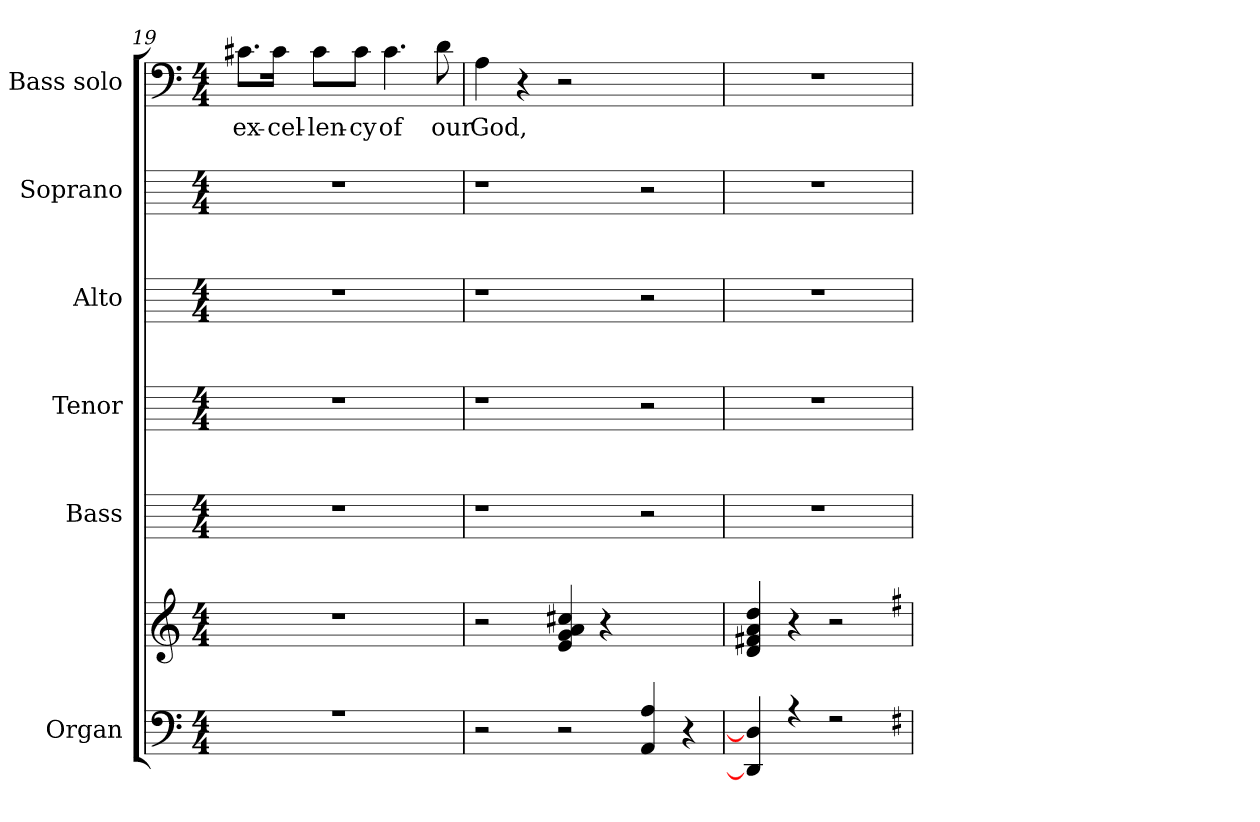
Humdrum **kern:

**kern	**kern	**kern	**kern	**kern	**kern	**kern	**text
*part6	*part6	*part5	*part4	*part3	*part2	*part1	*part1
*staff7	*staff6	*staff5	*staff4	*staff3	*staff2	*staff1	*staff1
*I"Organ	*	*I"Bass	*I"Tenor	*I"Alto	*I"Soprano	*I"Bass solo	*
*	*	*I'B	*I'T	*I'A	*I'S	*I'B	*
!!LO:LB:g=z
*clefF4	*clefG2	*	*	*	*	*clefF4	*
*k[]	*k[]	*	*	*	*	*k[]	*
*C:	*C:	*	*	*	*	*C:	*
*M4/4	*M4/4	*M4/4	*M4/4	*M4/4	*M4/4	*M4/4	*
=19	=19	=19	=19	=19	=19	=19	=19
*^	*	*	*	*	*	*	*
!	!	!	!	!	!	!	!	!LO:LY:b
1r	1ryy	1r	1r	1r	1r	1r	8.c#X\L	ex-
!	!	!	!	!	!	!	!	!LO:LY:b
.	.	.	.	.	.	.	16c#\Jk	-cel-
!	!	!	!	!	!	!	!	!LO:LY:b
.	.	.	.	.	.	.	8c#\L	-len-
!	!	!	!	!	!	!	!	!LO:LY:b
.	.	.	.	.	.	.	8c#\J	-cy
!	!	!	!	!	!	!	!	!LO:LY:b
.	.	.	.	.	.	.	4.c#	of
!	!	!	!	!	!	!	!	!LO:LY:b
.	.	.	.	.	.	.	8d	our
=19A	=19A	=19A	=19A	=19A	=19A	=19A	=19A	=19A
!	!	!	!	!	!	!	!	!LO:LY:b
2r	1ryy	2r	1r	1r	1r	1r	4A	God,
.	.	.	.	.	.	.	4r	.
2r	.	4e 4g 4a 4cc#X	.	.	.	.	2r	.
.	.	4r	.	.	.	.	.	.
4AA/ 4A/	2ryy	2ryy	2r	2r	2r	2r	2ryy	.
4r	.	.	.	.	.	.	.	.
=20A	=20A	=20A	=20A	=20A	=20A	=20A	=20A	=20A
4DD/] 4D/]	1ryy	4d 4f#X 4a 4dd	1r	1r	1r	1r	1r	.
4r	.	4r	.	.	.	.	.	.
2r	.	2r	.	.	.	.	.	.
*v	*v	*	*	*	*	*	*	*
*k[f#]	*k[f#]	*	*	*	*	*	*
*G:	*G:	*	*	*	*	*	*
=	=	=	=	=	=	=	=
*-	*-	*-	*-	*-	*-	*-	*-
